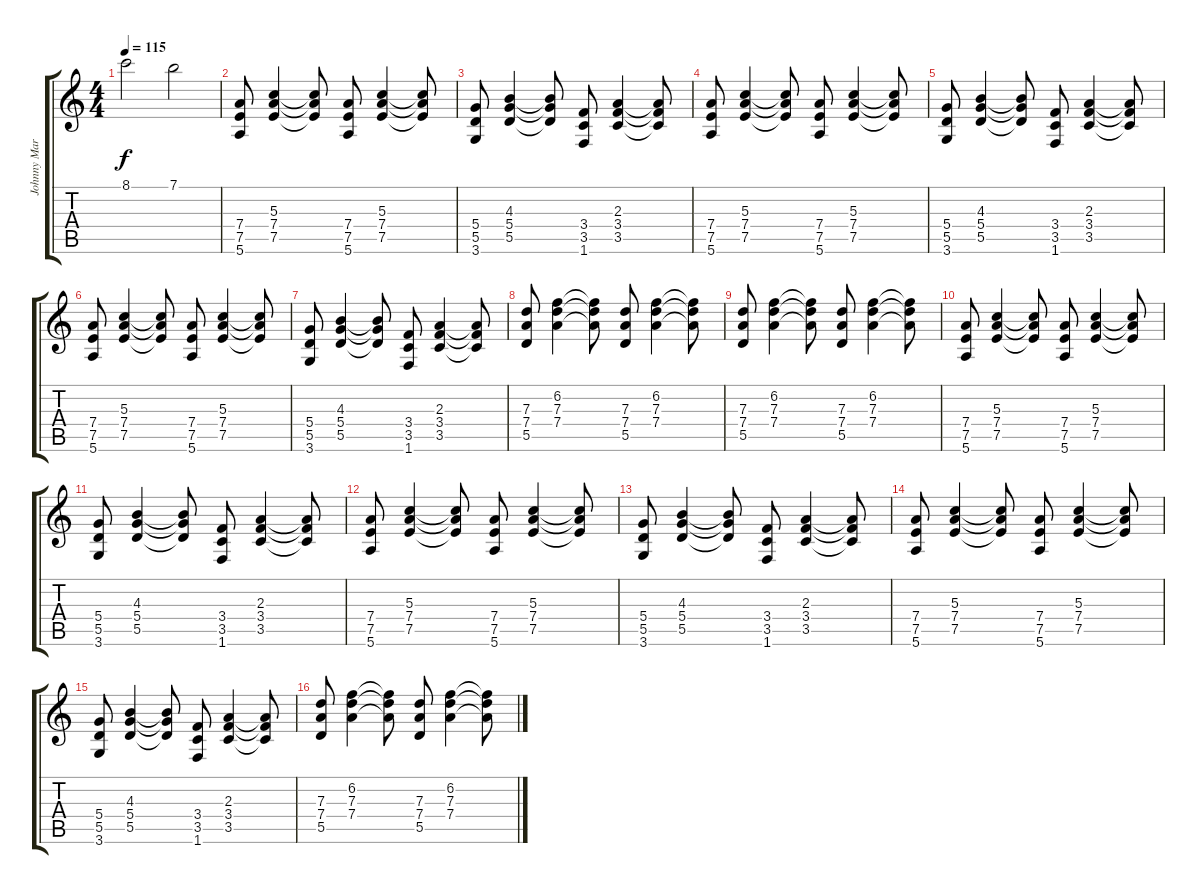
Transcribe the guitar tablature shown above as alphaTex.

\track ("Johnny Marr " "Johnny Mar") {instrument acousticguitarsteel}
\staff {score tabs}
\tuning (E4 B3 G3 D3 A2 E2) {hide}
\ts (4 4)
\tempo 115
\clef g2
\ks c
8.1.2{dy f} 7.1.2 |
(7.4 7.5 5.6).8{volume 8 instrument overdrivenguitar} (5.3 7.4 7.5).4 (5.3{t} 7.4{t} 7.5{t}).8 (7.4 7.5 5.6).8 (5.3 7.4 7.5).4 (5.3{t} 7.4{t} 7.5{t}).8 |
(5.4 5.5 3.6).8 (4.3 5.4 5.5).4 (4.3{t} 5.4{t} 5.5{t}).8 (3.4 3.5 1.6).8 (2.3 3.4 3.5).4 (2.3{t} 3.4{t} 3.5{t}).8 |
(7.4 7.5 5.6).8{volume 8 instrument overdrivenguitar} (5.3 7.4 7.5).4 (5.3{t} 7.4{t} 7.5{t}).8 (7.4 7.5 5.6).8 (5.3 7.4 7.5).4 (5.3{t} 7.4{t} 7.5{t}).8 |
(5.4 5.5 3.6).8 (4.3 5.4 5.5).4 (4.3{t} 5.4{t} 5.5{t}).8 (3.4 3.5 1.6).8 (2.3 3.4 3.5).4 (2.3{t} 3.4{t} 3.5{t}).8 |
(7.4 7.5 5.6).8 (5.3 7.4 7.5).4 (5.3{t} 7.4{t} 7.5{t}).8 (7.4 7.5 5.6).8 (5.3 7.4 7.5).4 (5.3{t} 7.4{t} 7.5{t}).8 |
(5.4 5.5 3.6).8 (4.3 5.4 5.5).4 (4.3{t} 5.4{t} 5.5{t}).8 (3.4 3.5 1.6).8 (2.3 3.4 3.5).4 (2.3{t} 3.4{t} 3.5{t}).8 |
(7.3 7.4 5.5).8 (6.2 7.3 7.4).4 (6.2{t} 7.3{t} 7.4{t}).8 (7.3 7.4 5.5).8 (6.2 7.3 7.4).4 (6.2{t} 7.3{t} 7.4{t}).8 |
(7.3 7.4 5.5).8 (6.2 7.3 7.4).4 (6.2{t} 7.3{t} 7.4{t}).8 (7.3 7.4 5.5).8 (6.2 7.3 7.4).4 (6.2{t} 7.3{t} 7.4{t}).8 |
(7.4 7.5 5.6).8 (5.3 7.4 7.5).4 (5.3{t} 7.4{t} 7.5{t}).8 (7.4 7.5 5.6).8 (5.3 7.4 7.5).4 (5.3{t} 7.4{t} 7.5{t}).8 |
(5.4 5.5 3.6).8 (4.3 5.4 5.5).4 (4.3{t} 5.4{t} 5.5{t}).8 (3.4 3.5 1.6).8 (2.3 3.4 3.5).4 (2.3{t} 3.4{t} 3.5{t}).8 |
(7.4 7.5 5.6).8 (5.3 7.4 7.5).4 (5.3{t} 7.4{t} 7.5{t}).8 (7.4 7.5 5.6).8 (5.3 7.4 7.5).4 (5.3{t} 7.4{t} 7.5{t}).8 |
(5.4 5.5 3.6).8 (4.3 5.4 5.5).4 (4.3{t} 5.4{t} 5.5{t}).8 (3.4 3.5 1.6).8 (2.3 3.4 3.5).4 (2.3{t} 3.4{t} 3.5{t}).8 |
(7.4 7.5 5.6).8 (5.3 7.4 7.5).4 (5.3{t} 7.4{t} 7.5{t}).8 (7.4 7.5 5.6).8 (5.3 7.4 7.5).4 (5.3{t} 7.4{t} 7.5{t}).8 |
(5.4 5.5 3.6).8 (4.3 5.4 5.5).4 (4.3{t} 5.4{t} 5.5{t}).8 (3.4 3.5 1.6).8 (2.3 3.4 3.5).4 (2.3{t} 3.4{t} 3.5{t}).8 |
(7.3 7.4 5.5).8 (6.2 7.3 7.4).4 (6.2{t} 7.3{t} 7.4{t}).8 (7.3 7.4 5.5).8 (6.2 7.3 7.4).4 (6.2{t} 7.3{t} 7.4{t}).8
